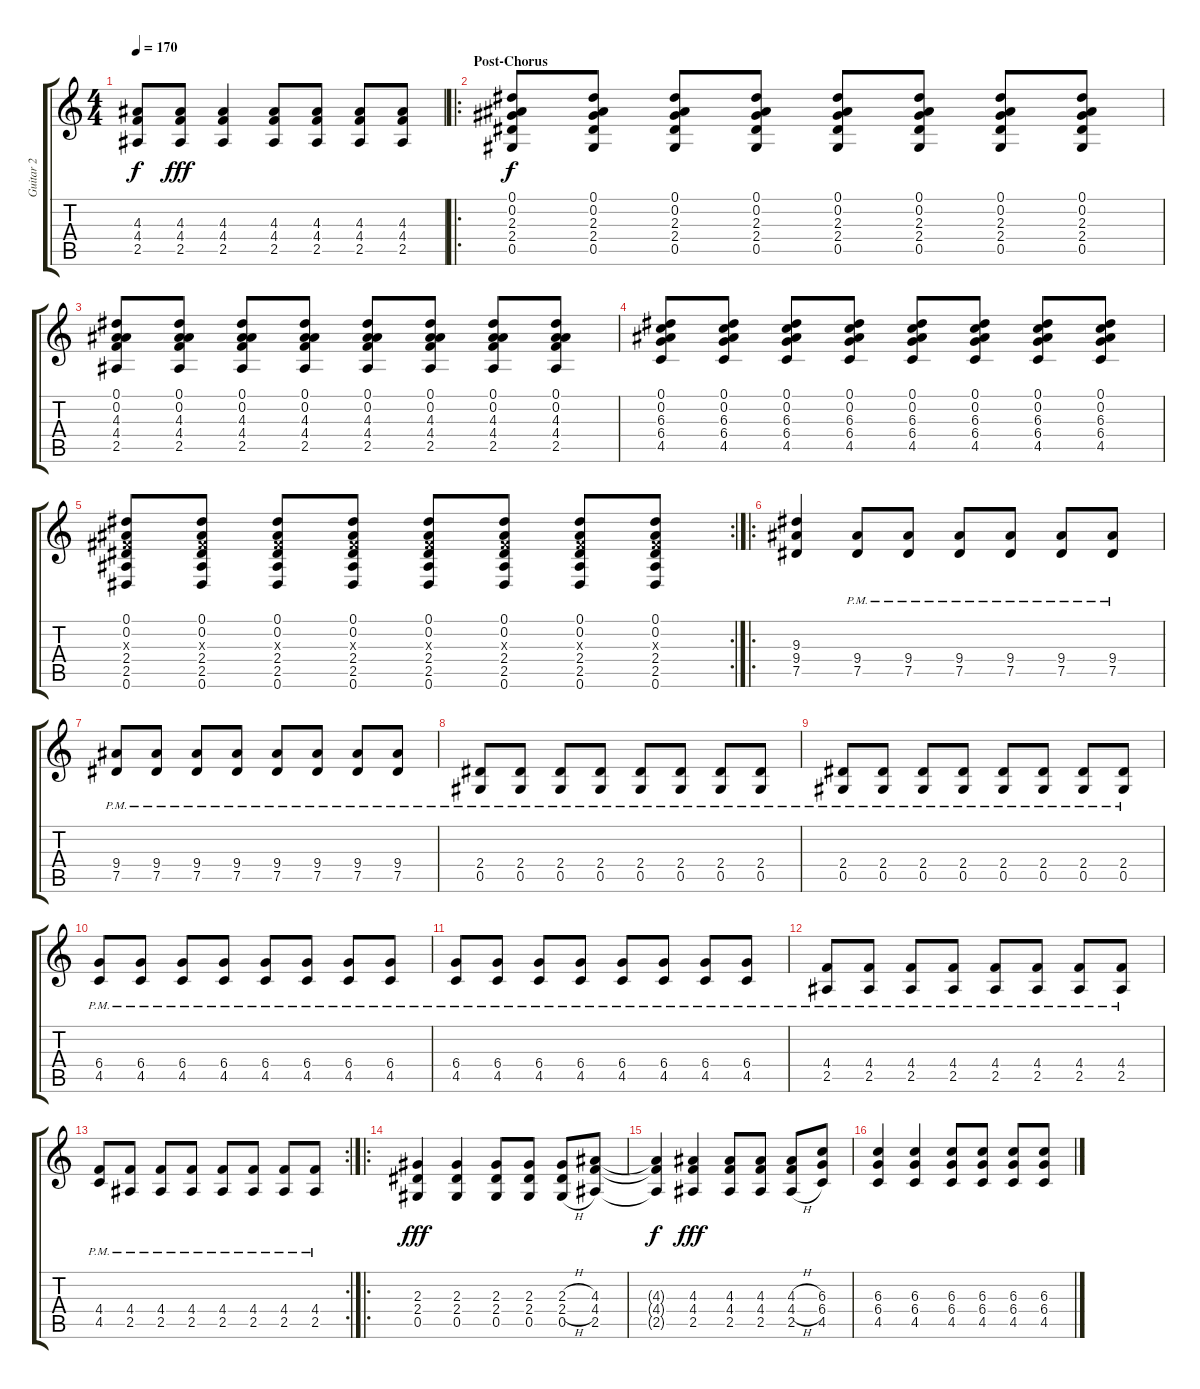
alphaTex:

\track ("Guitar 2" "Guitar 2") {instrument distortionguitar}
\staff {score tabs}
\tuning (Eb4 Bb3 Gb3 Db3 Ab2 Eb2) {hide}
\ts (4 4)
\tempo 170
\clef g2
\ks c
(4.3{t} 4.4{t} 2.5{t}).8{dy f} (4.3 4.4 2.5).8{dy fff} (4.3 4.4 2.5).4 (4.3 4.4 2.5).8 (4.3 4.4 2.5).8 (4.3 4.4 2.5).8 (4.3 4.4 2.5).8 |
\ro
\section ("" "Post-Chorus")
(0.1 0.2 2.3 2.4 0.5).8{dy f} (0.1 0.2 2.3 2.4 0.5).8 (0.1 0.2 2.3 2.4 0.5).8 (0.1 0.2 2.3 2.4 0.5).8 (0.1 0.2 2.3 2.4 0.5).8 (0.1 0.2 2.3 2.4 0.5).8 (0.1 0.2 2.3 2.4 0.5).8 (0.1 0.2 2.3 2.4 0.5).8 |
(0.1 0.2 4.3 4.4 2.5).8 (0.1 0.2 4.3 4.4 2.5).8 (0.1 0.2 4.3 4.4 2.5).8 (0.1 0.2 4.3 4.4 2.5).8 (0.1 0.2 4.3 4.4 2.5).8 (0.1 0.2 4.3 4.4 2.5).8 (0.1 0.2 4.3 4.4 2.5).8 (0.1 0.2 4.3 4.4 2.5).8 |
(0.1 0.2 6.3 6.4 4.5).8 (0.1 0.2 6.3 6.4 4.5).8 (0.1 0.2 6.3 6.4 4.5).8 (0.1 0.2 6.3 6.4 4.5).8 (0.1 0.2 6.3 6.4 4.5).8 (0.1 0.2 6.3 6.4 4.5).8 (0.1 0.2 6.3 6.4 4.5).8 (0.1 0.2 6.3 6.4 4.5).8 |
\rc 2
(0.1 0.2 0.3{x} 2.4 2.5 0.6).8 (0.1 0.2 0.3{x} 2.4 2.5 0.6).8 (0.1 0.2 0.3{x} 2.4 2.5 0.6).8 (0.1 0.2 0.3{x} 2.4 2.5 0.6).8 (0.1 0.2 0.3{x} 2.4 2.5 0.6).8 (0.1 0.2 0.3{x} 2.4 2.5 0.6).8 (0.1 0.2 0.3{x} 2.4 2.5 0.6).8 (0.1 0.2 0.3{x} 2.4 2.5 0.6).8 |
\ro
(9.3 9.4 7.5).4 (9.4{pm} 7.5{pm}).8 (9.4{pm} 7.5{pm}).8 (9.4{pm} 7.5{pm}).8 (9.4{pm} 7.5{pm}).8 (9.4{pm} 7.5{pm}).8 (9.4{pm} 7.5{pm}).8 |
(9.4{pm} 7.5{pm}).8 (9.4{pm} 7.5{pm}).8 (9.4{pm} 7.5{pm}).8 (9.4{pm} 7.5{pm}).8 (9.4{pm} 7.5{pm}).8 (9.4{pm} 7.5{pm}).8 (9.4{pm} 7.5{pm}).8 (9.4{pm} 7.5{pm}).8 |
(2.4{pm} 0.5{pm}).8 (2.4{pm} 0.5{pm}).8 (2.4{pm} 0.5{pm}).8 (2.4{pm} 0.5{pm}).8 (2.4{pm} 0.5{pm}).8 (2.4{pm} 0.5{pm}).8 (2.4{pm} 0.5{pm}).8 (2.4{pm} 0.5{pm}).8 |
(2.4{pm} 0.5{pm}).8 (2.4{pm} 0.5{pm}).8 (2.4{pm} 0.5{pm}).8 (2.4{pm} 0.5{pm}).8 (2.4{pm} 0.5{pm}).8 (2.4{pm} 0.5{pm}).8 (2.4{pm} 0.5{pm}).8 (2.4{pm} 0.5{pm}).8 |
(6.4{pm} 4.5{pm}).8 (6.4{pm} 4.5{pm}).8 (6.4{pm} 4.5{pm}).8 (6.4{pm} 4.5{pm}).8 (6.4{pm} 4.5{pm}).8 (6.4{pm} 4.5{pm}).8 (6.4{pm} 4.5{pm}).8 (6.4{pm} 4.5{pm}).8 |
(6.4{pm} 4.5{pm}).8 (6.4{pm} 4.5{pm}).8 (6.4{pm} 4.5{pm}).8 (6.4{pm} 4.5{pm}).8 (6.4{pm} 4.5{pm}).8 (6.4{pm} 4.5{pm}).8 (6.4{pm} 4.5{pm}).8 (6.4{pm} 4.5{pm}).8 |
(4.4{pm} 2.5{pm}).8 (4.4{pm} 2.5{pm}).8 (4.4{pm} 2.5{pm}).8 (4.4{pm} 2.5{pm}).8 (4.4{pm} 2.5{pm}).8 (4.4{pm} 2.5{pm}).8 (4.4{pm} 2.5{pm}).8 (4.4{pm} 2.5{pm}).8 |
\rc 2
(4.4{pm} 4.5{pm}).8 (4.4{pm} 2.5{pm}).8 (4.4{pm} 2.5{pm}).8 (4.4{pm} 2.5{pm}).8 (4.4{pm} 2.5{pm}).8 (4.4{pm} 2.5{pm}).8 (4.4{pm} 2.5{pm}).8 (4.4{pm} 2.5{pm}).8 |
\ro
(2.3 2.4 0.5).4{dy fff} (2.3 2.4 0.5).4 (2.3 2.4 0.5).8 (2.3 2.4 0.5).8 (2.3{h} 2.4{h} 0.5{h}).8 (4.3 4.4 2.5).8 |
(4.3{t} 4.4{t} 2.5{t}).4{dy f} (4.3 4.4 2.5).4{dy fff} (4.3 4.4 2.5).8 (4.3 4.4 2.5).8 (4.3{h} 4.4{h} 2.5{h}).8 (6.3 6.4 4.5).8 |
(6.3 6.4 4.5).4 (6.3 6.4 4.5).4 (6.3 6.4 4.5).8 (6.3 6.4 4.5).8 (6.3 6.4 4.5).8 (6.3 6.4 4.5).8
